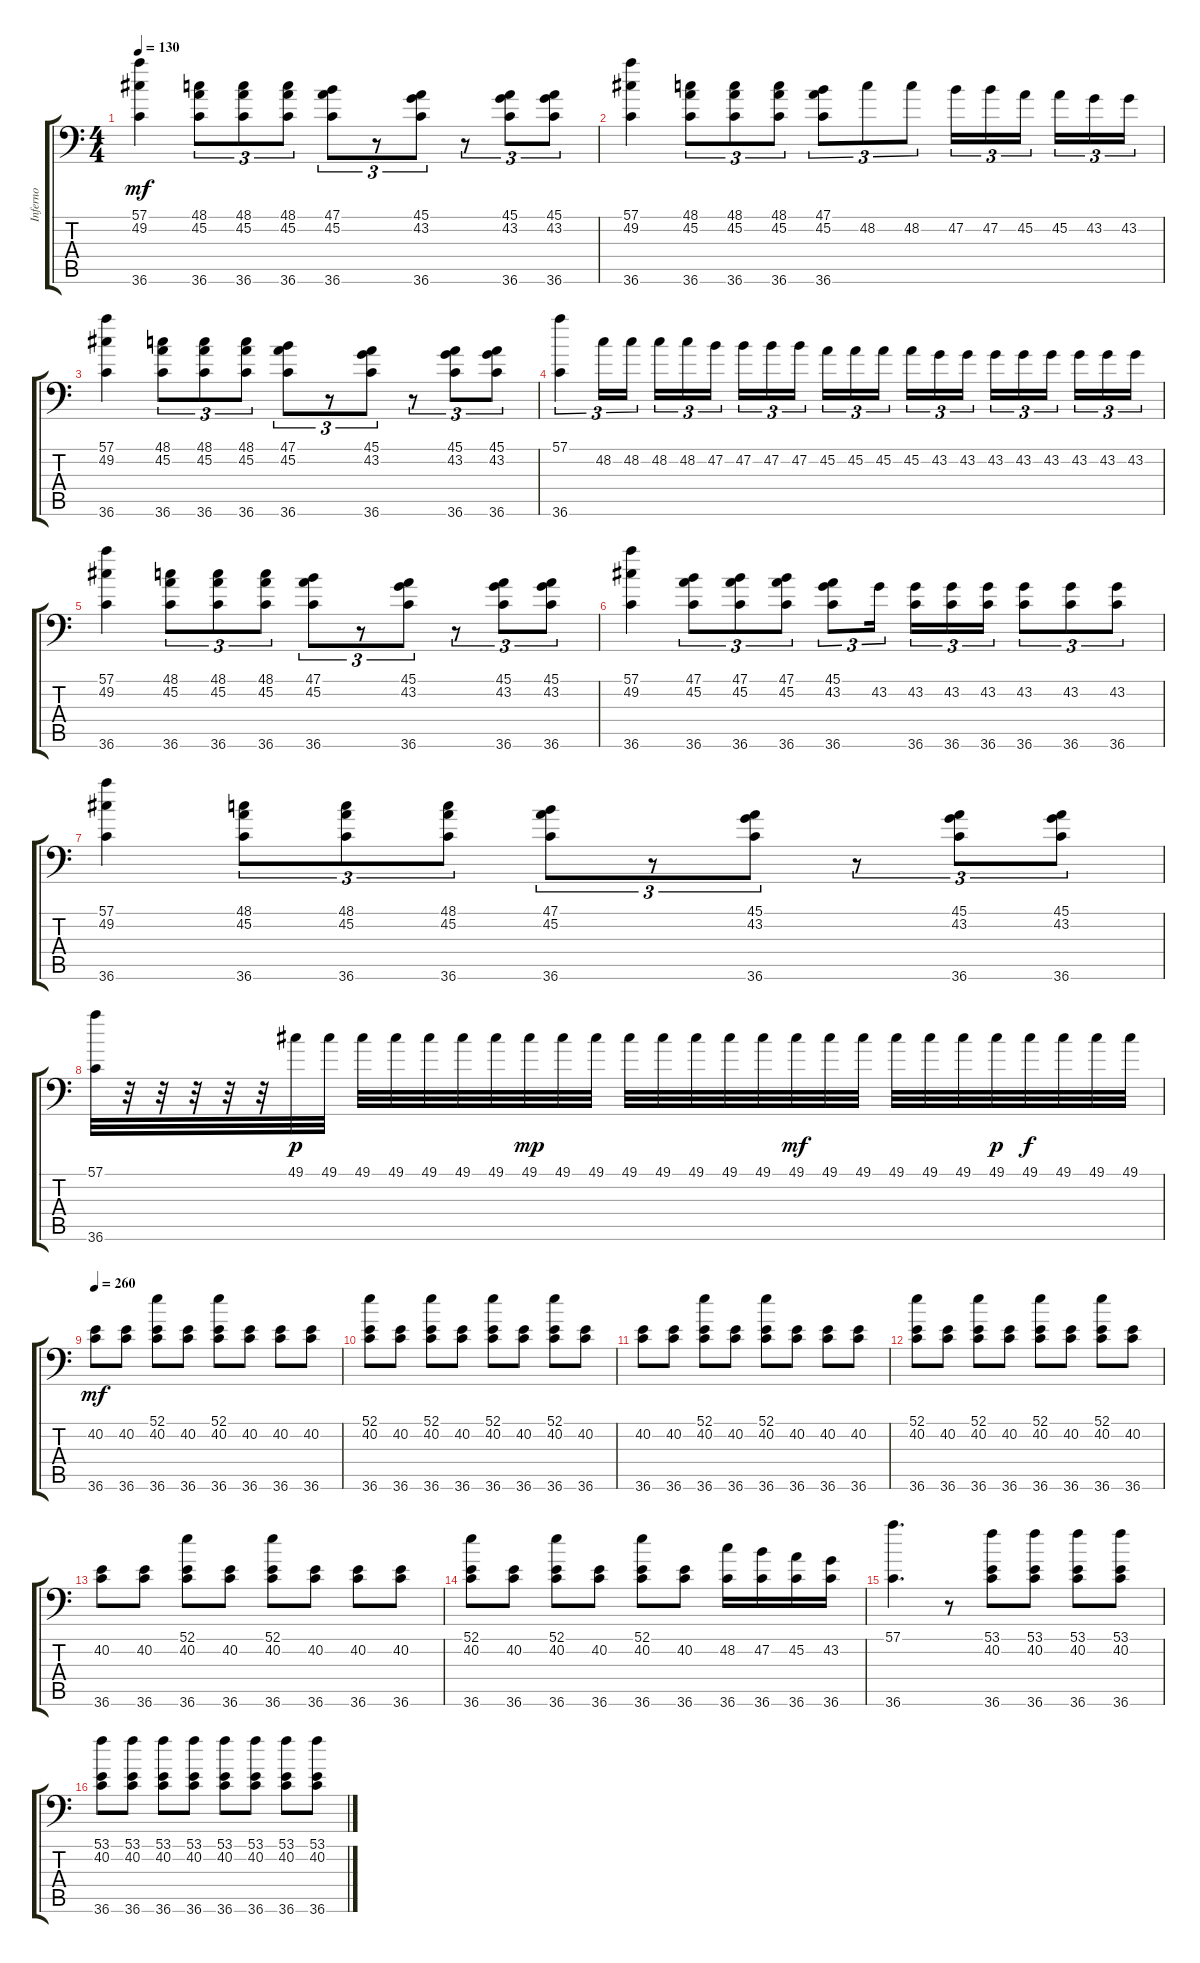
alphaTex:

\track ("Inferno" "Inferno") {instrument acousticgrandpiano}
\staff {score tabs}
\tuning (C-1 C-1 C-1 C-1 C-1 C-1) {hide}
\ts (4 4)
\tempo 130
\clef f4
\ks c
(57.1 49.2 36.6).4{dy mf} (48.1 45.2 36.6).8{tu (3 2)} (48.1 45.2 36.6).8{tu (3 2)} (48.1 45.2 36.6).8{tu (3 2)} (47.1 45.2 36.6).8{tu (3 2)} r.8{tu (3 2)} (45.1 43.2 36.6).8{tu (3 2)} r.8{tu (3 2)} (45.1 43.2 36.6).8{tu (3 2)} (45.1 43.2 36.6).8{tu (3 2)} |
(57.1 49.2 36.6).4 (48.1 45.2 36.6).8{tu (3 2)} (48.1 45.2 36.6).8{tu (3 2)} (48.1 45.2 36.6).8{tu (3 2)} (47.1 45.2 36.6).8{tu (3 2)} 48.2.8{tu (3 2)} 48.2.8{tu (3 2)} 47.2.16{tu (3 2)} 47.2.16{tu (3 2)} 45.2.16{tu (3 2)} 45.2.16{tu (3 2)} 43.2.16{tu (3 2)} 43.2.16{tu (3 2)} |
(57.1 49.2 36.6).4 (48.1 45.2 36.6).8{tu (3 2)} (48.1 45.2 36.6).8{tu (3 2)} (48.1 45.2 36.6).8{tu (3 2)} (47.1 45.2 36.6).8{tu (3 2)} r.8{tu (3 2)} (45.1 43.2 36.6).8{tu (3 2)} r.8{tu (3 2)} (45.1 43.2 36.6).8{tu (3 2)} (45.1 43.2 36.6).8{tu (3 2)} |
(57.1 36.6).4{tu (3 2)} 48.2.16{tu (3 2)} 48.2.16{tu (3 2)} 48.2.16{tu (3 2)} 48.2.16{tu (3 2)} 47.2.16{tu (3 2)} 47.2.16{tu (3 2)} 47.2.16{tu (3 2)} 47.2.16{tu (3 2)} 45.2.16{tu (3 2)} 45.2.16{tu (3 2)} 45.2.16{tu (3 2)} 45.2.16{tu (3 2)} 43.2.16{tu (3 2)} 43.2.16{tu (3 2)} 43.2.16{tu (3 2)} 43.2.16{tu (3 2)} 43.2.16{tu (3 2)} 43.2.16{tu (3 2)} 43.2.16{tu (3 2)} 43.2.16{tu (3 2)} |
(57.1 49.2 36.6).4 (48.1 45.2 36.6).8{tu (3 2)} (48.1 45.2 36.6).8{tu (3 2)} (48.1 45.2 36.6).8{tu (3 2)} (47.1 45.2 36.6).8{tu (3 2)} r.8{tu (3 2)} (45.1 43.2 36.6).8{tu (3 2)} r.8{tu (3 2)} (45.1 43.2 36.6).8{tu (3 2)} (45.1 43.2 36.6).8{tu (3 2)} |
(57.1 49.2 36.6).4 (47.1 45.2 36.6).8{tu (3 2)} (47.1 45.2 36.6).8{tu (3 2)} (47.1 45.2 36.6).8{tu (3 2)} (45.1 43.2 36.6).8{tu (3 2)} 43.2.16{tu (3 2)} (43.2 36.6).16{tu (3 2)} (43.2 36.6).16{tu (3 2)} (43.2 36.6).16{tu (3 2)} (43.2 36.6).8{tu (3 2)} (43.2 36.6).8{tu (3 2)} (43.2 36.6).8{tu (3 2)} |
(57.1 49.2 36.6).4 (48.1 45.2 36.6).8{tu (3 2)} (48.1 45.2 36.6).8{tu (3 2)} (48.1 45.2 36.6).8{tu (3 2)} (47.1 45.2 36.6).8{tu (3 2)} r.8{tu (3 2)} (45.1 43.2 36.6).8{tu (3 2)} r.8{tu (3 2)} (45.1 43.2 36.6).8{tu (3 2)} (45.1 43.2 36.6).8{tu (3 2)} |
(57.1 36.6).32 r.32 r.32 r.32 r.32 r.32 49.1.32{dy p} 49.1.32 49.1.32 49.1.32 49.1.32 49.1.32 49.1.32 49.1.32{dy mp} 49.1.32 49.1.32 49.1.32 49.1.32 49.1.32 49.1.32 49.1.32 49.1.32{dy mf} 49.1.32 49.1.32 49.1.32 49.1.32 49.1.32 49.1.32{dy p} 49.1.32{dy f} 49.1.32 49.1.32 49.1.32 |
\tempo 260
(40.2 36.6).8{dy mf} (40.2 36.6).8 (52.1 40.2 36.6).8 (40.2 36.6).8 (52.1 40.2 36.6).8 (40.2 36.6).8 (40.2 36.6).8 (40.2 36.6).8 |
(52.1 40.2 36.6).8 (40.2 36.6).8 (52.1 40.2 36.6).8 (40.2 36.6).8 (52.1 40.2 36.6).8 (40.2 36.6).8 (52.1 40.2 36.6).8 (40.2 36.6).8 |
(40.2 36.6).8 (40.2 36.6).8 (52.1 40.2 36.6).8 (40.2 36.6).8 (52.1 40.2 36.6).8 (40.2 36.6).8 (40.2 36.6).8 (40.2 36.6).8 |
(52.1 40.2 36.6).8 (40.2 36.6).8 (52.1 40.2 36.6).8 (40.2 36.6).8 (52.1 40.2 36.6).8 (40.2 36.6).8 (52.1 40.2 36.6).8 (40.2 36.6).8 |
(40.2 36.6).8 (40.2 36.6).8 (52.1 40.2 36.6).8 (40.2 36.6).8 (52.1 40.2 36.6).8 (40.2 36.6).8 (40.2 36.6).8 (40.2 36.6).8 |
(52.1 40.2 36.6).8 (40.2 36.6).8 (52.1 40.2 36.6).8 (40.2 36.6).8 (52.1 40.2 36.6).8 (40.2 36.6).8 (48.2 36.6).16 (47.2 36.6).16 (45.2 36.6).16 (43.2 36.6).16 |
(57.1 36.6).4{d} r.8 (53.1 40.2 36.6).8 (53.1 40.2 36.6).8 (53.1 40.2 36.6).8 (53.1 40.2 36.6).8 |
(53.1 40.2 36.6).8 (53.1 40.2 36.6).8 (53.1 40.2 36.6).8 (53.1 40.2 36.6).8 (53.1 40.2 36.6).8 (53.1 40.2 36.6).8 (53.1 40.2 36.6).8 (53.1 40.2 36.6).8
